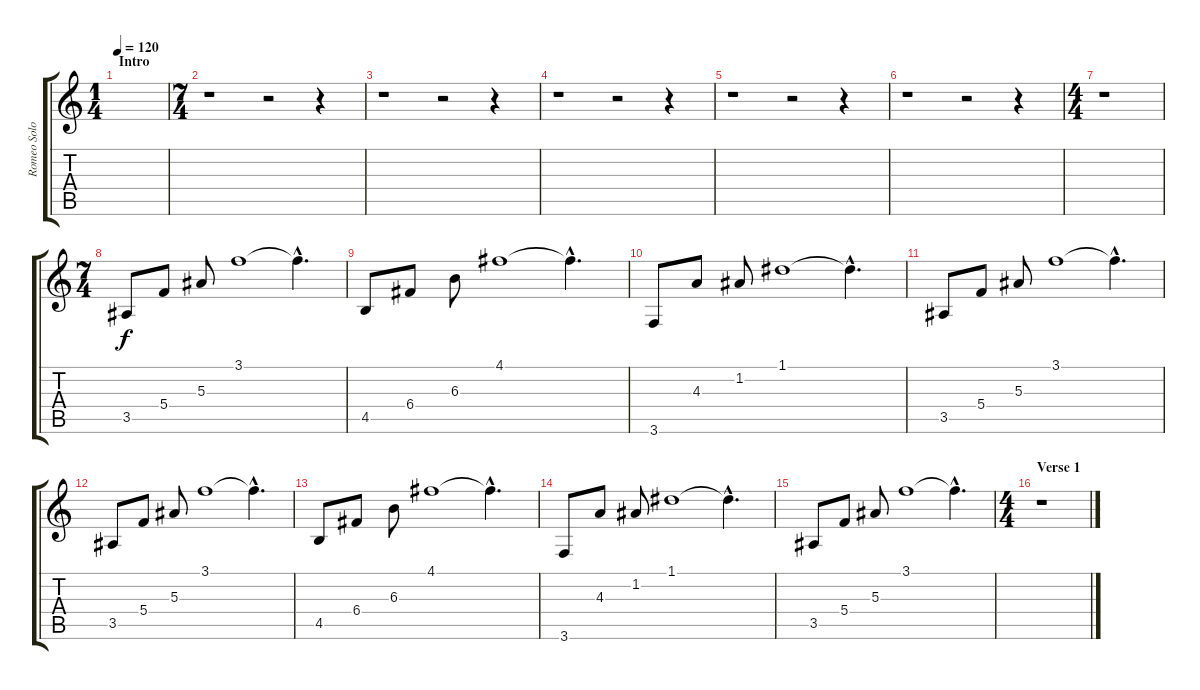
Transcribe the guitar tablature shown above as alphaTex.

\track ("Romeo Solo" "Romeo Solo") {instrument distortionguitar}
\staff {score tabs}
\tuning (D4 A3 F3 C3 G2 D2) {hide}
\ts (1 4)
\section ("" "Intro")
\tempo 120
\clef g2
\ks c
|
\ts (7 4)
r.1 r.2 r.4 |
r.1 r.2 r.4 |
r.1 r.2 r.4 |
r.1 r.2 r.4 |
r.1 r.2 r.4 |
\ts (4 4)
r.1 |
\ts (7 4)
3.5.8{volume 16 instrument acousticguitarnylon} 5.4.8 5.3.8 3.1.1 3.1{hac t}.4{d} |
4.5.8{volume 16 instrument acousticguitarnylon} 6.4.8 6.3.8 4.1.1 4.1{hac t}.4{d} |
3.6.8{volume 16 instrument acousticguitarnylon} 4.3.8 1.2.8 1.1.1 1.1{hac t}.4{d} |
3.5.8{volume 16 instrument acousticguitarnylon} 5.4.8 5.3.8 3.1.1 3.1{hac t}.4{d} |
3.5.8{volume 16 instrument acousticguitarnylon} 5.4.8 5.3.8 3.1.1 3.1{hac t}.4{d} |
4.5.8{volume 16 instrument acousticguitarnylon} 6.4.8 6.3.8 4.1.1 4.1{hac t}.4{d} |
3.6.8{volume 16 instrument acousticguitarnylon} 4.3.8 1.2.8 1.1.1 1.1{hac t}.4{d} |
3.5.8{volume 16 instrument acousticguitarnylon} 5.4.8 5.3.8 3.1.1 3.1{hac t}.4{d} |
\ts (4 4)
\section ("" "Verse 1")
r.1
